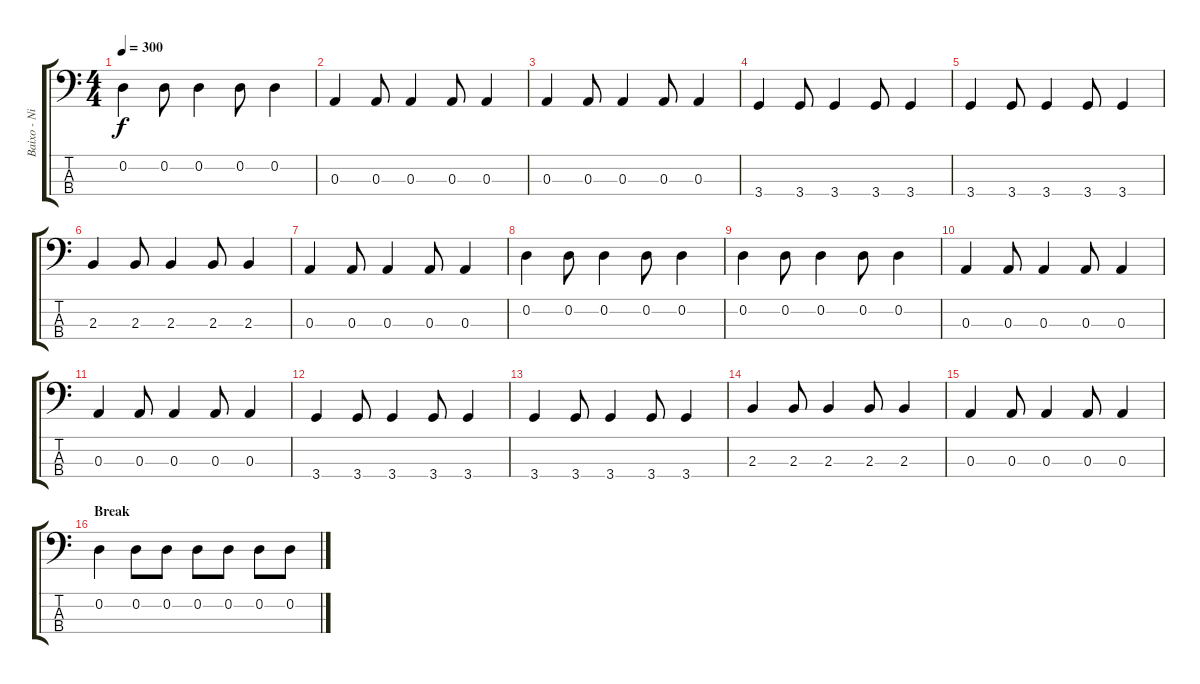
\track ("Baixo - Nikola" "Baixo - Ni") {instrument electricbasspick}
\staff {score tabs}
\tuning (G2 D2 A1 E1) {hide}
\ts (4 4)
\tempo 300
\clef f4
\ks c
0.2.4{dy f} 0.2.8 0.2.4 0.2.8 0.2.4 |
0.3.4 0.3.8 0.3.4 0.3.8 0.3.4 |
0.3.4 0.3.8 0.3.4 0.3.8 0.3.4 |
3.4.4 3.4.8 3.4.4 3.4.8 3.4.4 |
3.4.4 3.4.8 3.4.4 3.4.8 3.4.4 |
2.3.4 2.3.8 2.3.4 2.3.8 2.3.4 |
0.3.4 0.3.8 0.3.4 0.3.8 0.3.4 |
0.2.4 0.2.8 0.2.4 0.2.8 0.2.4 |
0.2.4 0.2.8 0.2.4 0.2.8 0.2.4 |
0.3.4 0.3.8 0.3.4 0.3.8 0.3.4 |
0.3.4 0.3.8 0.3.4 0.3.8 0.3.4 |
3.4.4 3.4.8 3.4.4 3.4.8 3.4.4 |
3.4.4 3.4.8 3.4.4 3.4.8 3.4.4 |
2.3.4 2.3.8 2.3.4 2.3.8 2.3.4 |
0.3.4 0.3.8 0.3.4 0.3.8 0.3.4 |
\section ("" "Break")
0.2.4 0.2.8 0.2.8 0.2.8 0.2.8 0.2.8 0.2.8
